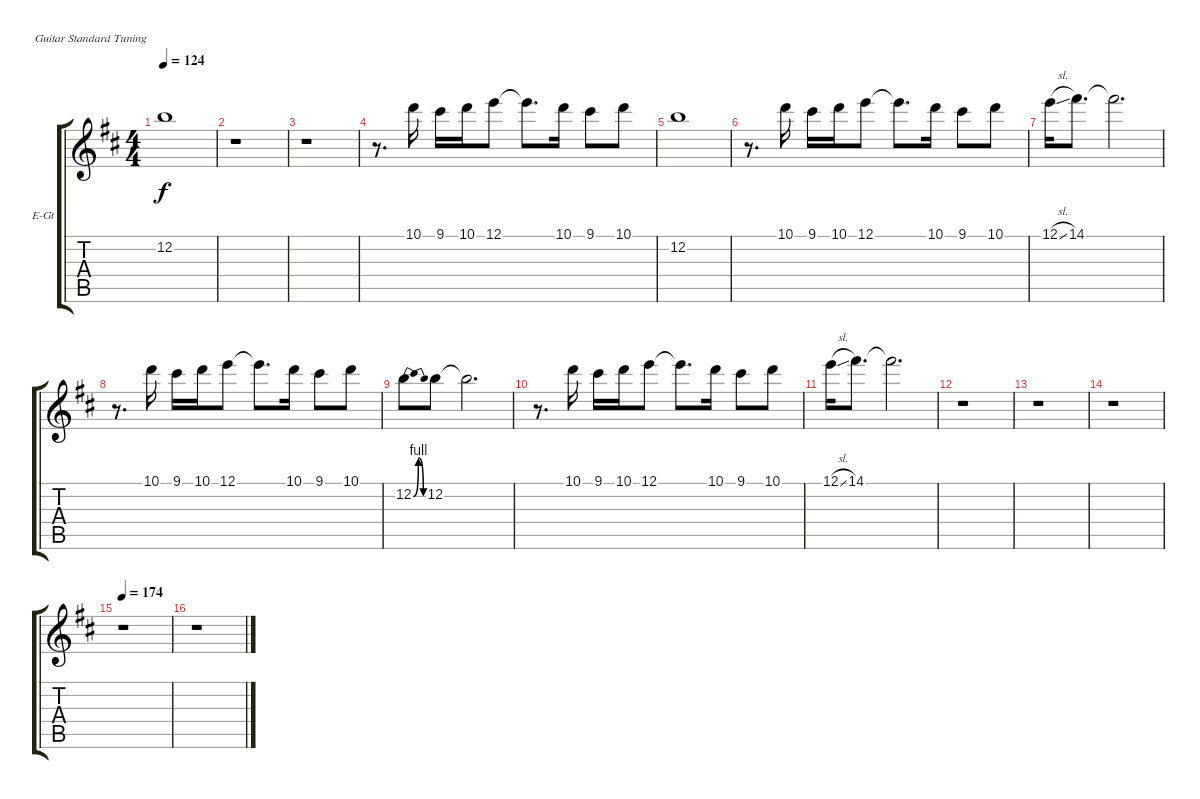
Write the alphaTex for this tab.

\bracketExtendMode groupsimilarinstruments
\firstSystemTrackNameOrientation horizontal
\otherSystemsTrackNameOrientation horizontal
\track ("Track 2" "E-Gt") {instrument overdrivenguitar}
\staff {score tabs}
\tuning (E4 B3 G3 D3 A2 E2)
\ts (4 4)
\tempo 124
\clef g2
\ks bminor
12.2.1{dy f} |
r.1 |
r.1 |
r.8{d} 10.1.16 9.1.16 10.1.16 12.1.8 12.1{t}.8{d} 10.1.16 9.1.8 10.1.8 |
12.2.1 |
r.8{d} 10.1.16 9.1.16 10.1.16 12.1.8 12.1{t}.8{d} 10.1.16 9.1.8 10.1.8 |
12.1{sl}.16 14.1.8{d} 14.1{t}.2{d} |
r.8{d} 10.1.16 9.1.16 10.1.16 12.1.8 12.1{t}.8{d} 10.1.16 9.1.8 10.1.8 |
12.2{be (bendrelease 0 0 30 4 30 4 60 0)}.8 12.2.8 12.2{t}.2{d} |
r.8{d} 10.1.16 9.1.16 10.1.16 12.1.8 12.1{t}.8{d} 10.1.16 9.1.8 10.1.8 |
12.1{sl}.16 14.1.8{d} 14.1{t}.2{d} |
r.1 |
r.1 |
r.1 |
\tempo 174
r.1 |
r.1
